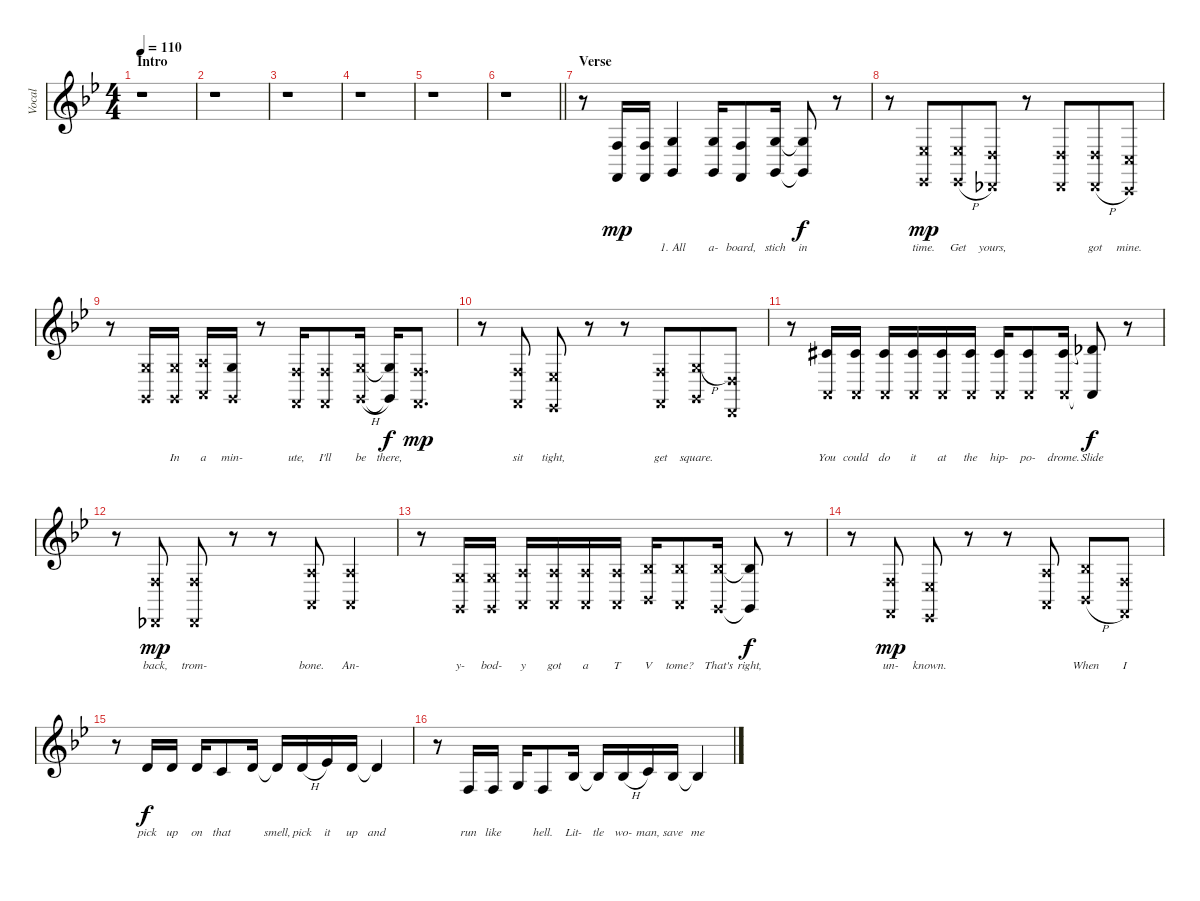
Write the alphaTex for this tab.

\track ("Vocal" "Vocal") {instrument lead6voice}
\staff {score}
\tuning (E4 B3 G3 D3 A2 C2) {hide}
\ts (4 4)
\section ("" "Intro")
\tempo 110
\clef g2
\ks gminor
r.1{dy mp instrument lead6voice} |
r.1 |
r.1 |
r.1 |
r.1 |
\barLineRight lightlight
r.1 |
\section ("" "Verse")
r.8 (3.4 5.6).16{lyrics (0 "") lyrics (1 "") lyrics (2 "") lyrics (3 "") lyrics (4 "")} (3.4 5.6).16{lyrics (0 "") lyrics (1 "") lyrics (2 "") lyrics (3 "") lyrics (4 "")} (0.3 7.6).4{lyrics (0 "1. All") lyrics (1 "") lyrics (2 "") lyrics (3 "") lyrics (4 "")} (0.3 7.6).16{lyrics (0 "a-") lyrics (1 "") lyrics (2 "") lyrics (3 "") lyrics (4 "")} (3.4 5.6).8{lyrics (0 "board,") lyrics (1 "") lyrics (2 "") lyrics (3 "") lyrics (4 "")} (0.3 7.6).16{lyrics (0 "stich") lyrics (1 "") lyrics (2 "") lyrics (3 "") lyrics (4 "")} (0.3{t} 7.6{t}).8{lyrics (0 "in") lyrics (1 "") lyrics (2 "") lyrics (3 "") lyrics (4 "") dy f} r.8 |
r.8 (1.4{x} 3.6{x}).8{lyrics (0 "time.") lyrics (1 "") lyrics (2 "") lyrics (3 "") lyrics (4 "") dy mp beam merge} (1.4{h x} 3.6{h x}).8{lyrics (0 "Get") lyrics (1 "") lyrics (2 "") lyrics (3 "") lyrics (4 "")} (0.4{x} 1.6{x}).8{lyrics (0 "yours,") lyrics (1 "") lyrics (2 "") lyrics (3 "") lyrics (4 "")} r.8 (0.4{x} 1.6{x}).8{lyrics (0 " ") lyrics (1 "") lyrics (2 "") lyrics (3 "") lyrics (4 "") beam merge} (5.5{h x} 1.6{h x}).8{lyrics (0 "got") lyrics (1 "") lyrics (2 "") lyrics (3 "") lyrics (4 "")} (3.5{x} 0.6{x}).8{lyrics (0 "mine.") lyrics (1 "") lyrics (2 "") lyrics (3 "") lyrics (4 "")} |
r.8 (0.3{x} 7.6{x}).16{lyrics (0 " ") lyrics (1 "") lyrics (2 "") lyrics (3 "") lyrics (4 "")} (0.3{x} 7.6{x}).16{lyrics (0 "In") lyrics (1 "") lyrics (2 "") lyrics (3 "") lyrics (4 "")} (2.3{x} 0.5{x}).16{lyrics (0 "a") lyrics (1 "") lyrics (2 "") lyrics (3 "") lyrics (4 "")} (0.3 7.6{x}).16{lyrics (0 "min-") lyrics (1 "") lyrics (2 "") lyrics (3 "") lyrics (4 "")} r.8 (3.4{x} 5.6{x}).16{lyrics (0 "ute,") lyrics (1 "") lyrics (2 "") lyrics (3 "") lyrics (4 "")} (3.4{x} 5.6{x}).8{lyrics (0 "I'll") lyrics (1 "") lyrics (2 "") lyrics (3 "") lyrics (4 "")} (5.4{h x} 7.6{h x}).16{lyrics (0 "be") lyrics (1 "") lyrics (2 "") lyrics (3 "") lyrics (4 "")} (5.4{t} 7.6{t}).16{lyrics (0 "there,") lyrics (1 "") lyrics (2 "") lyrics (3 "") lyrics (4 "") dy f} (3.4{x} 5.6{x}).8{d lyrics (0 " ") lyrics (1 "") lyrics (2 "") lyrics (3 "") lyrics (4 "") dy mp} |
r.8 (3.4{x} 5.6{x}).8{lyrics (0 "sit") lyrics (1 "") lyrics (2 "") lyrics (3 "") lyrics (4 "")} (1.4{x} 3.6{x}).8{lyrics (0 "tight,") lyrics (1 "") lyrics (2 "") lyrics (3 "") lyrics (4 "")} r.8 r.8 (3.4{x} 5.6{x}).8{lyrics (0 "get") lyrics (1 "") lyrics (2 "") lyrics (3 "") lyrics (4 "") beam merge} (5.4{h x} 7.6{x}).8{lyrics (0 "square.") lyrics (1 "") lyrics (2 "") lyrics (3 "") lyrics (4 "")} (0.4{x} 2.6{x}).8{lyrics (0 " ") lyrics (1 "") lyrics (2 "") lyrics (3 "") lyrics (4 "")} |
r.8 (2.2{acc #} 0.5{x}).16{lyrics (0 "You") lyrics (1 "") lyrics (2 "") lyrics (3 "") lyrics (4 "")} (2.2{acc #} 0.5{x}).16{lyrics (0 "could") lyrics (1 "") lyrics (2 "") lyrics (3 "") lyrics (4 "")} (2.2{acc #} 0.5{x}).16{lyrics (0 "do") lyrics (1 "") lyrics (2 "") lyrics (3 "") lyrics (4 "")} (2.2{acc #} 0.5{x}).16{lyrics (0 "it") lyrics (1 "") lyrics (2 "") lyrics (3 "") lyrics (4 "")} (2.2{acc #} 0.5{x}).16{lyrics (0 "at") lyrics (1 "") lyrics (2 "") lyrics (3 "") lyrics (4 "")} (2.2{acc #} 0.5{x}).16{lyrics (0 "the") lyrics (1 "") lyrics (2 "") lyrics (3 "") lyrics (4 "")} (2.2{acc #} 0.5{x}).16{lyrics (0 "hip-") lyrics (1 "") lyrics (2 "") lyrics (3 "") lyrics (4 "")} (2.2{acc #} 0.5{x}).8{lyrics (0 "po-") lyrics (1 "") lyrics (2 "") lyrics (3 "") lyrics (4 "")} (2.2{acc #} 0.5{x}).16{lyrics (0 "drome.") lyrics (1 "") lyrics (2 "") lyrics (3 "") lyrics (4 "")} (2.2{t} 0.5{t}).8{lyrics (0 "Slide") lyrics (1 "") lyrics (2 "") lyrics (3 "") lyrics (4 "") dy f} r.8 |
r.8 (3.4{x} 1.6{x}).8{lyrics (0 "back,") lyrics (1 "") lyrics (2 "") lyrics (3 "") lyrics (4 "") dy mp} (3.4{x} 1.6{x}).8{lyrics (0 "trom-") lyrics (1 "") lyrics (2 "") lyrics (3 "") lyrics (4 "")} r.8 r.8 (2.3{x} 0.5{x}).8{lyrics (0 "bone.") lyrics (1 "") lyrics (2 "") lyrics (3 "") lyrics (4 "")} (2.3{x} 0.5{x}).4{lyrics (0 "An-") lyrics (1 "") lyrics (2 "") lyrics (3 "") lyrics (4 "")} |
r.8 (0.3{x} 7.6{x}).16{lyrics (0 "y-") lyrics (1 "") lyrics (2 "") lyrics (3 "") lyrics (4 "")} (0.3{x} 7.6{x}).16{lyrics (0 "bod-") lyrics (1 "") lyrics (2 "") lyrics (3 "") lyrics (4 "")} (2.3{x} 0.5{x}).16{lyrics (0 "y") lyrics (1 "") lyrics (2 "") lyrics (3 "") lyrics (4 "")} (2.3{x} 0.5{x}).16{lyrics (0 "got") lyrics (1 "") lyrics (2 "") lyrics (3 "") lyrics (4 "")} (2.3{x} 0.5{x}).16{lyrics (0 "a") lyrics (1 "") lyrics (2 "") lyrics (3 "") lyrics (4 "")} (2.3{x} 0.5{x}).16{lyrics (0 "T") lyrics (1 "") lyrics (2 "") lyrics (3 "") lyrics (4 "")} (3.3{x} 1.5{x}).16{lyrics (0 "V") lyrics (1 "") lyrics (2 "") lyrics (3 "") lyrics (4 "")} (3.3{x} 0.5{x}).8{lyrics (0 "tome?") lyrics (1 "") lyrics (2 "") lyrics (3 "") lyrics (4 "")} (3.3{x} 7.6{x}).16{lyrics (0 "That's") lyrics (1 "") lyrics (2 "") lyrics (3 "") lyrics (4 "")} (3.3{t} 7.6{t}).8{lyrics (0 "right,") lyrics (1 "") lyrics (2 "") lyrics (3 "") lyrics (4 "") dy f} r.8 |
r.8 (3.4{x} 5.6{x}).8{lyrics (0 "un-") lyrics (1 "") lyrics (2 "") lyrics (3 "") lyrics (4 "") dy mp} (1.4{x} 3.6{x}).8{lyrics (0 "known.") lyrics (1 "") lyrics (2 "") lyrics (3 "") lyrics (4 "")} r.8 r.8 (2.3{x} 0.5{x}).8{lyrics (0 " ") lyrics (1 "") lyrics (2 "") lyrics (3 "") lyrics (4 "")} (8.4{h x} 10.6{h x}).8{lyrics (0 "When") lyrics (1 "") lyrics (2 "") lyrics (3 "") lyrics (4 "")} (3.4{x} 5.6{x}).8{lyrics (0 "I") lyrics (1 "") lyrics (2 "") lyrics (3 "") lyrics (4 "")} |
r.8 3.2.16{lyrics (0 "pick") lyrics (1 "") lyrics (2 "") lyrics (3 "") lyrics (4 "") dy f} 3.2.16{lyrics (0 "up") lyrics (1 "") lyrics (2 "") lyrics (3 "") lyrics (4 "")} 3.2.16{lyrics (0 "on") lyrics (1 "") lyrics (2 "") lyrics (3 "") lyrics (4 "")} 1.2.8{lyrics (0 "that") lyrics (1 "") lyrics (2 "") lyrics (3 "") lyrics (4 "")} 3.2.16{lyrics (0 " ") lyrics (1 "") lyrics (2 "") lyrics (3 "") lyrics (4 "")} 3.2{t}.16{lyrics (0 "smell,") lyrics (1 "") lyrics (2 "") lyrics (3 "") lyrics (4 "")} 3.2{h}.16{lyrics (0 "pick") lyrics (1 "") lyrics (2 "") lyrics (3 "") lyrics (4 "")} 4.2.16{lyrics (0 "it") lyrics (1 "") lyrics (2 "") lyrics (3 "") lyrics (4 "")} 3.2.16{lyrics (0 "up") lyrics (1 "") lyrics (2 "") lyrics (3 "") lyrics (4 "")} 3.2{t}.4{lyrics (0 "and") lyrics (1 "") lyrics (2 "") lyrics (3 "") lyrics (4 "")} |
r.8 3.4.16{lyrics (0 "run") lyrics (1 "") lyrics (2 "") lyrics (3 "") lyrics (4 "")} 3.4.16{lyrics (0 "like") lyrics (1 "") lyrics (2 "") lyrics (3 "") lyrics (4 "")} 0.3.16{lyrics (0 " ") lyrics (1 "") lyrics (2 "") lyrics (3 "") lyrics (4 "")} 3.4.8{lyrics (0 "hell.") lyrics (1 "") lyrics (2 "") lyrics (3 "") lyrics (4 "")} 3.3.16{lyrics (0 "Lit-") lyrics (1 "") lyrics (2 "") lyrics (3 "") lyrics (4 "")} 3.3{t}.16{lyrics (0 "tle") lyrics (1 "") lyrics (2 "") lyrics (3 "") lyrics (4 "")} 3.3{h}.16{lyrics (0 "wo-") lyrics (1 "") lyrics (2 "") lyrics (3 "") lyrics (4 "")} 5.3.16{lyrics (0 "man,") lyrics (1 "") lyrics (2 "") lyrics (3 "") lyrics (4 "")} 3.3.16{lyrics (0 "save") lyrics (1 "") lyrics (2 "") lyrics (3 "") lyrics (4 "")} 3.3{t}.4{lyrics (0 "me") lyrics (1 "") lyrics (2 "") lyrics (3 "") lyrics (4 "")}
